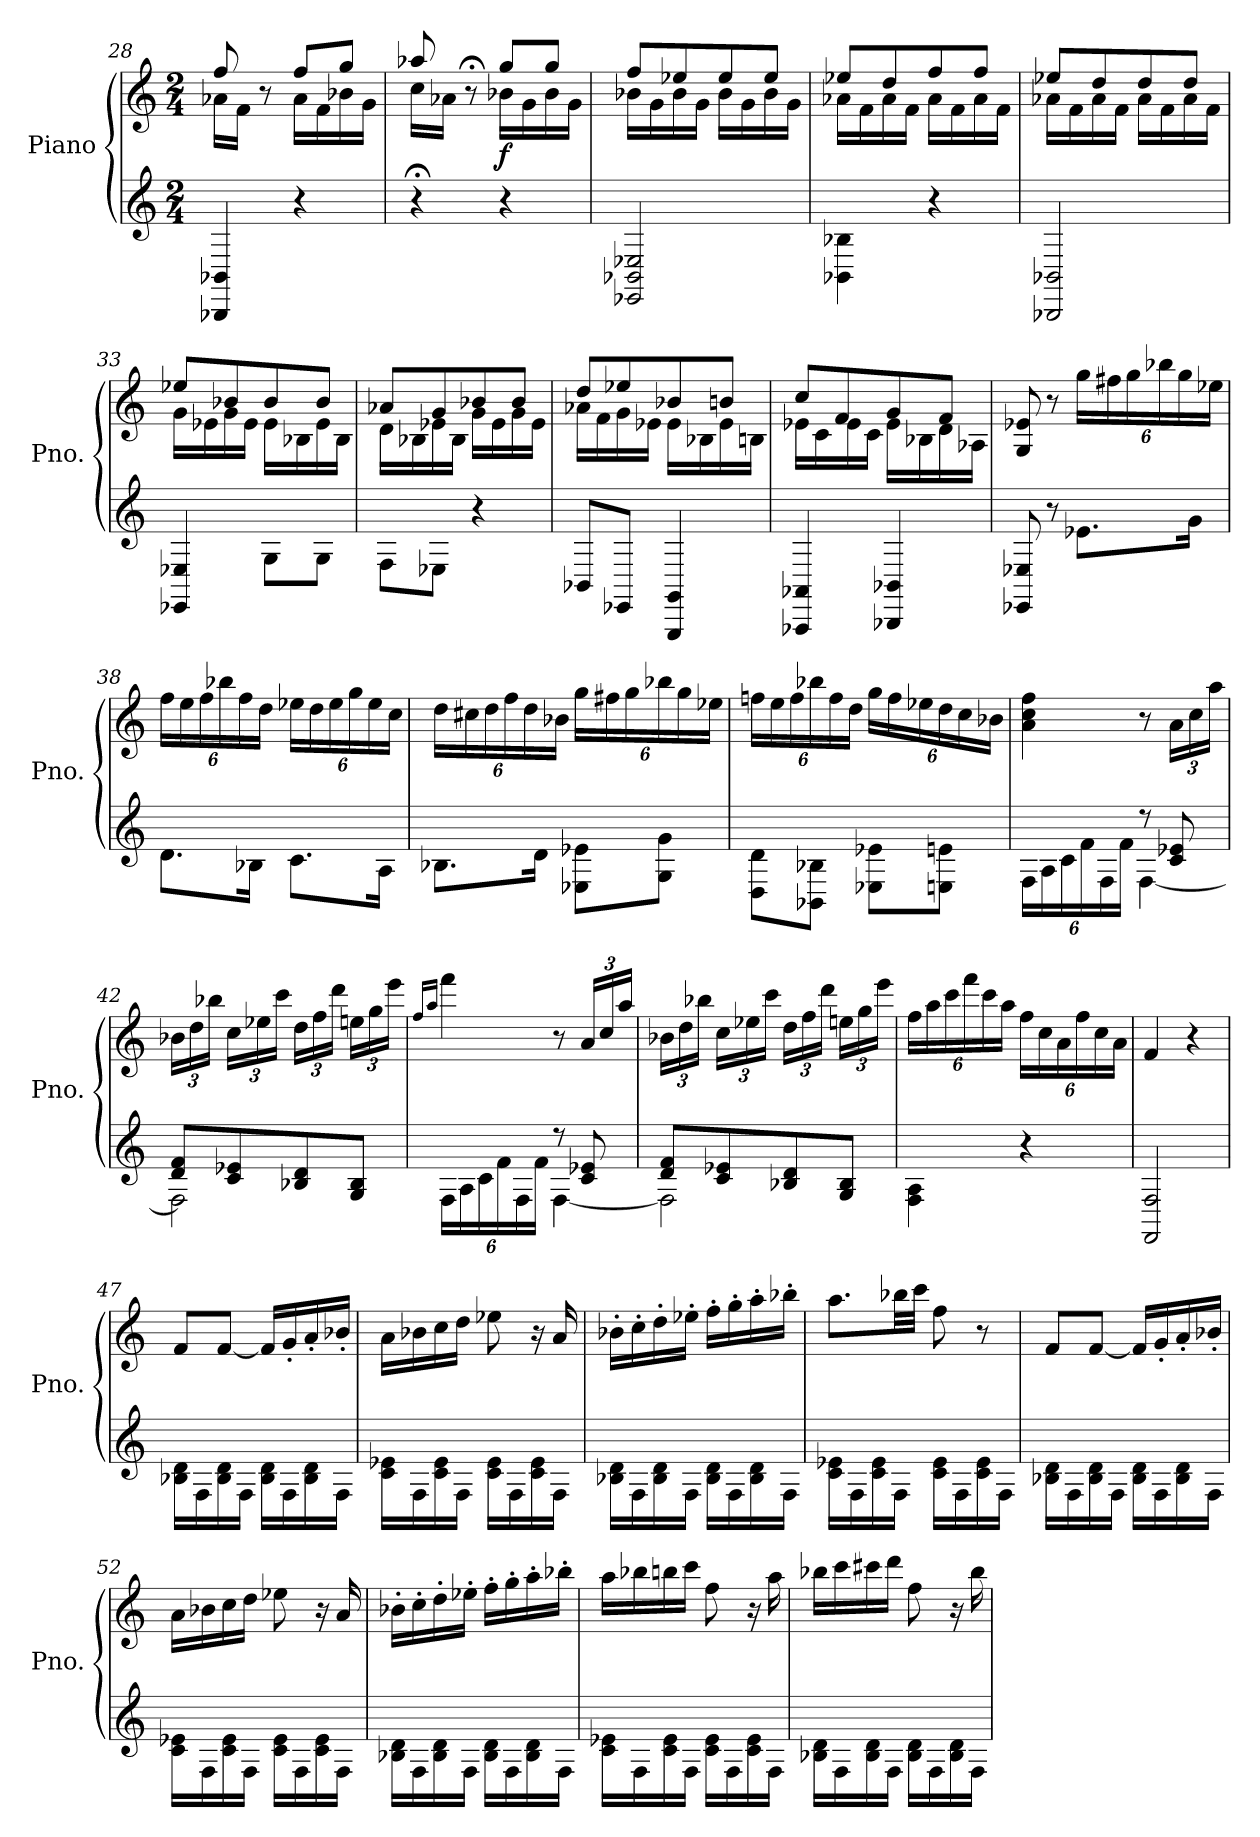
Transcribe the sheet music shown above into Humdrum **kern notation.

**kern	**kern	**dynam
*part1	*part1	*part1
*staff2	*staff1	*staff1/2
*I"Piano	*	*
*I'Pno.	*	*
*clefG2	*clefG2	*
*k[]	*k[]	*
*M2/4	*M2/4	*
=28	=28	=28
*	*^	*
4BBB-X/ 4BB-X/	8ff/	16a-X\LL	.
.	.	16f\JJ	.
.	8r	8ryy	.
4r	8ff/L	16a-\LL	.
.	.	16f\	.
.	8gg/J	16b-X\	.
.	.	16g\JJ	.
!!LO:LB:g=z	!!
=29	=29	=29	=29
4r;<	8aa-X/	16cc\LL	.
.	.	16a-X\JJ	.
.	8r;<	8ryy	.
!	!	!	!LO:DY:b
4r	8gg/L	16b-X\LL	f
.	.	16g\	.
.	8gg/J	16b-\	.
.	.	16g\JJ	.
!!LO:LB:g=z	!!
=30	=30	=30	=30
2EE-X/ 2BB-X/ 2E-X/	8ff/L	16b-X\LL	.
.	.	16g\	.
.	8ee-X/	16b-\	.
.	.	16g\JJ	.
.	8ee-/	16b-\LL	.
.	.	16g\	.
.	8ee-/J	16b-\	.
.	.	16g\JJ	.
=31	=31	=31	=31
4BB-X\ 4B-X\	8ee-X/L	16a-X\LL	.
.	.	16f\	.
.	8dd/	16a-\	.
.	.	16f\JJ	.
4r	8ff/	16a-\LL	.
.	.	16f\	.
.	8ff/J	16a-\	.
.	.	16f\JJ	.
=32	=32	=32	=32
2BBB-X/ 2BB-X/	8ee-X/L	16a-X\LL	.
.	.	16f\	.
.	8dd/	16a-\	.
.	.	16f\JJ	.
.	8dd/	16a-\LL	.
.	.	16f\	.
.	8dd/J	16a-\	.
.	.	16f\JJ	.
=33	=33	=33	=33
4EE-X/ 4E-X/	8ee-X/L	16g\LL	.
.	.	16e-X\	.
.	8b-X/	16g\	.
.	.	16e-\JJ	.
8G\L	8b-/	16e-\LL	.
.	.	16B-X\	.
8G\J	8b-/J	16e-\	.
.	.	16B-\JJ	.
=34	=34	=34	=34
8F\L	8a-X/L	16d\LL	.
.	.	16B-X\	.
8E-X\J	8g/	16e-X\	.
.	.	16B-\JJ	.
4r	8b-X/	16g\LL	.
.	.	16e-\	.
.	8b-/J	16g\	.
.	.	16e-\JJ	.
!!LO:LB:g=z	!!
=35	=35	=35	=35
8BB-X/L	8dd/L	16a-X\LL	.
.	.	16f\	.
8EE-X/J	8ee-X/	16g\	.
.	.	16e-X\JJ	.
4GGG/ 4GG/	8b-X/	16e-\LL	.
.	.	16B-X\	.
.	8bn/J	16e-\	.
.	.	16Bn\JJ	.
!!LO:LB:g=z	!!
=36	=36	=36	=36
4AAA-X/ 4AA-X/	8cc/L	16e-X\LL	.
.	.	16c\	.
.	8f/	16e-\	.
.	.	16c\JJ	.
4BBB-X/ 4BB-X/	8g/	16e-\LL	.
.	.	16B-X\	.
.	8f/J	16d\	.
.	.	16A-X\JJ	.
=37	=37	=37	=37
8EE-X/ 8E-X/	8G/ 8e-X/	4ryy	.
8r	8r	.	.
*	*Xbrackettup	*	*
8.e-X\L	24gg\LL	4ryy	.
.	24ff#X\	.	.
.	24gg\	.	.
.	24bb-X\	.	.
.	24gg\	.	.
16g\Jk	.	.	.
.	24ee-X\JJ	.	.
*	*v	*v	*
=38	=38	=38
8.d\L	24ff\LL	.
.	24ee\	.
.	24ff\	.
.	24bb-X\	.
.	24ff\	.
16B-X\Jk	.	.
.	24dd\JJ	.
8.c\L	24ee-X\LL	.
.	24dd\	.
.	24ee-\	.
.	24gg\	.
.	24ee-\	.
16A\Jk	.	.
.	24cc\JJ	.
!!LO:PB:g=z
=39	=39	=39
8.B-X\L	24dd\LL	.
.	24cc#X\	.
.	24dd\	.
.	24ff\	.
.	24dd\	.
16d\Jk	.	.
.	24b-X\JJ	.
8E-X\ 8e-X\L	24gg\LL	.
.	24ff#X\	.
.	24gg\	.
8G\ 8g\J	24bb-X\	.
.	24gg\	.
.	24ee-X\JJ	.
=40	=40	=40
8D\ 8d\L	24ffn\LL	.
.	24ee\	.
.	24ff\	.
8BB-X\ 8B-X\J	24bb-X\	.
.	24ff\	.
.	24dd\JJ	.
8E-X\ 8e-X\L	24gg\LL	.
.	24ff\	.
.	24ee-X\	.
8En\ 8en\J	24dd\	.
.	24cc\	.
.	24b-X\JJ	.
!!LO:LB:g=z
=41	=41	=41
*Xbrackettup	*	*
*^	*	*
24F\LL	4ryy	4a\ 4cc\ 4ff\	.
24A\	.	.	.
24c\	.	.	.
24f\	.	.	.
24F\	.	.	.
24f\JJ	.	.	.
8r	[4F\	8r	.
8c/ 8e-X/	.	24a\LL	.
.	.	24cc\	.
.	.	24aa\JJ	.
=42	=42	=42	=42
8d/ 8f/L	2F\]	24b-X\LL	.
.	.	24dd\	.
.	.	24bb-X\JJ	.
8c/ 8e-X/	.	24cc\LL	.
.	.	24ee-X\	.
.	.	24ccc\JJ	.
8B-X/ 8d/	.	24dd\LL	.
.	.	24ff\	.
.	.	24ddd\JJ	.
8G/ 8B-/J	.	24een\LL	.
.	.	24gg\	.
.	.	24eee\JJ	.
=43	=43	=43	=43
.	.	16qff/LL	.
.	.	16qaa/JJ	.
24F\LL	4ryy	4fff\	.
24A\	.	.	.
24c\	.	.	.
24f\	.	.	.
24F\	.	.	.
24f\JJ	.	.	.
8r	[4F\	8r	.
8c/ 8e-X/	.	24a/LL	.
.	.	24cc/	.
.	.	24aa/JJ	.
!!LO:LB:g=z
=44	=44	=44	=44
8d/ 8f/L	2F\]	24b-X\LL	.
.	.	24dd\	.
.	.	24bb-X\JJ	.
8c/ 8e-X/	.	24cc\LL	.
.	.	24ee-X\	.
.	.	24ccc\JJ	.
8B-X/ 8d/	.	24dd\LL	.
.	.	24ff\	.
.	.	24ddd\JJ	.
8G/ 8B-/J	.	24een\LL	.
.	.	24gg\	.
.	.	24eee\JJ	.
*v	*v	*	*
=45	=45	=45
4F\ 4A\	24ff\LL	.
.	24aa\	.
.	24ccc\	.
.	24fff\	.
.	24ccc\	.
.	24aa\JJ	.
4r	24ff\LL	.
.	24cc\	.
.	24a\	.
.	24ff\	.
.	24cc\	.
.	24a\JJ	.
=46	=46	=46
2FF/ 2F/	4f/	.
.	4r	.
=47	=47	=47
16B-X\ 16d\LL	8f/L	.
16F\	.	.
16B-\ 16d\	[8f/J	.
16F\JJ	.	.
16B-\ 16d\LL	16f/LL]	.
16F\	16g'/	.
16B-\ 16d\	16a'/	.
16F\JJ	16b-X'/JJ	.
!!LO:LB:g=z
=48	=48	=48
16c\ 16e-X\LL	16a\LL	.
16F\	16b-X\	.
16c\ 16e-\	16cc\	.
16F\JJ	16dd\JJ	.
16c\ 16e-\LL	8ee-X\	.
16F\	.	.
16c\ 16e-\	16r	.
16F\JJ	16a/	.
=49	=49	=49
16B-X\ 16d\LL	16b-X'\LL	.
16F\	16cc'\	.
16B-\ 16d\	16dd'\	.
16F\JJ	16ee-X'\JJ	.
16B-\ 16d\LL	16ff'\LL	.
16F\	16gg'\	.
16B-\ 16d\	16aa'\	.
16F\JJ	16bb-X'\JJ	.
=50	=50	=50
16c\ 16e-X\LL	8.aa\L	.
16F\	.	.
16c\ 16e-\	.	.
16F\JJ	32bb-X\LL	.
.	32ccc\JJJ	.
16c\ 16e-\LL	8ff\	.
16F\	.	.
16c\ 16e-\	8r	.
16F\JJ	.	.
!!LO:LB:g=z
=51	=51	=51
16B-X\ 16d\LL	8f/L	.
16F\	.	.
16B-\ 16d\	[8f/J	.
16F\JJ	.	.
16B-\ 16d\LL	16f/LL]	.
16F\	16g'/	.
16B-\ 16d\	16a'/	.
16F\JJ	16b-X'/JJ	.
=52	=52	=52
16c\ 16e-X\LL	16a\LL	.
16F\	16b-X\	.
16c\ 16e-\	16cc\	.
16F\JJ	16dd\JJ	.
16c\ 16e-\LL	8ee-X\	.
16F\	.	.
16c\ 16e-\	16r	.
16F\JJ	16a/	.
=53	=53	=53
16B-X\ 16d\LL	16b-X'\LL	.
16F\	16cc'\	.
16B-\ 16d\	16dd'\	.
16F\JJ	16ee-X'\JJ	.
16B-\ 16d\LL	16ff'\LL	.
16F\	16gg'\	.
16B-\ 16d\	16aa'\	.
16F\JJ	16bb-X'\JJ	.
=54	=54	=54
16c\ 16e-X\LL	16aa\LL	.
16F\	16bb-X\	.
16c\ 16e-\	16bbn\	.
16F\JJ	16ccc\JJ	.
16c\ 16e-\LL	8ff\	.
16F\	.	.
16c\ 16e-\	16r	.
16F\JJ	16aa\	.
!!LO:LB:g=z
=55	=55	=55
16B-X\ 16d\LL	16bb-X\LL	.
16F\	16ccc\	.
16B-\ 16d\	16ccc#X\	.
16F\JJ	16ddd\JJ	.
16B-\ 16d\LL	8ff\	.
16F\	.	.
16B-\ 16d\	16r	.
16F\JJ	16bb-\	.
=	=	=
*-	*-	*-
